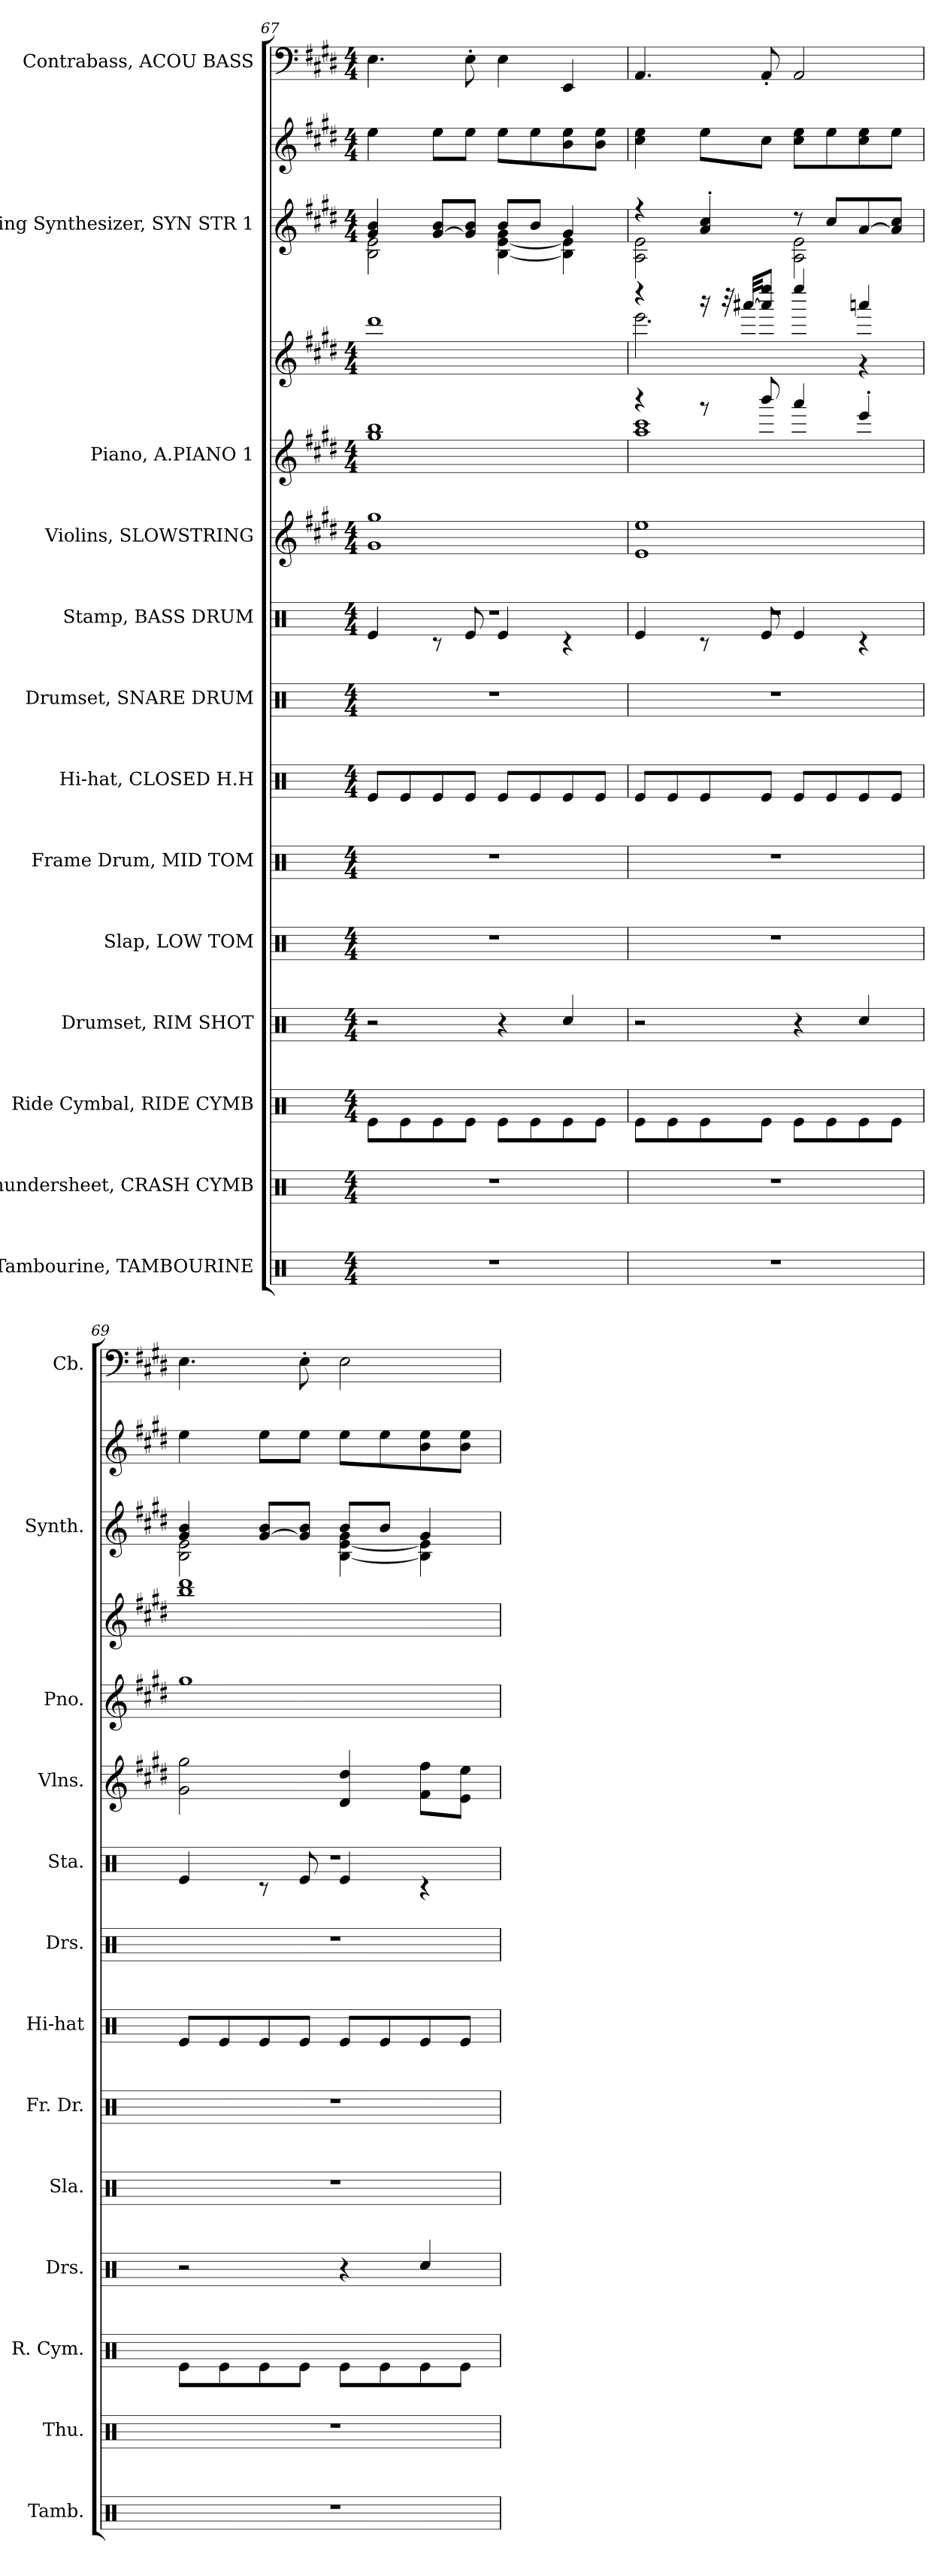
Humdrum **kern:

**kern	**kern	**kern	**kern	**kern	**kern	**kern	**kern	**kern	**kern	**kern	**kern	**kern	**kern	**kern
*part13	*part12	*part11	*part10	*part9	*part8	*part7	*part6	*part5	*part4	*part3	*part3	*part2	*part2	*part1
*staff15	*staff14	*staff13	*staff12	*staff11	*staff10	*staff9	*staff8	*staff7	*staff6	*staff5	*staff4	*staff3	*staff2	*staff1
*I"Tambourine, TAMBOURINE	*I"Thundersheet, CRASH CYMB	*I"Ride Cymbal, RIDE CYMB	*I"Drumset, RIM SHOT	*I"Slap, LOW TOM	*I"Frame Drum, MID TOM	*I"Hi-hat, CLOSED H.H	*I"Drumset, SNARE DRUM	*I"Stamp, BASS DRUM	*I"Violins, SLOWSTRING	*I"Piano, A.PIANO 1	*	*I"String Synthesizer, SYN STR 1	*	*I"Contrabass, ACOU BASS
*I'Tamb.	*I'Thu.	*I'R. Cym.	*I'Drs.	*I'Sla.	*I'Fr. Dr.	*I'Hi-hat	*I'Drs.	*I'Sta.	*I'Vlns.	*I'Pno.	*	*I'Synth.	*	*I'Cb.
*clefX	*clefX	*clefX	*clefX	*clefX	*clefX	*clefX	*clefX	*clefX	*clefG2	*clefG2	*clefG2	*clefG2	*clefG2	*clefF4
*	*	*	*	*	*	*	*	*	*	*	*	*	*	*ITrd7c12
*k[]	*k[]	*k[]	*k[]	*k[]	*k[]	*k[]	*k[]	*k[]	*k[f#c#g#d#]	*k[f#c#g#d#]	*k[f#c#g#d#]	*k[f#c#g#d#]	*k[f#c#g#d#]	*k[f#c#g#d#]
*M4/4	*M4/4	*M4/4	*M4/4	*M4/4	*M4/4	*M4/4	*M4/4	*M4/4	*M4/4	*M4/4	*M4/4	*M4/4	*M4/4	*M4/4
=67	=67	=67	=67	=67	=67	=67	=67	=67	=67	=67	=67	=67	=67	=67
*	*	*	*	*	*	*	*	*^	*	*	*	*^	*	*
1r	1r	8Re\L	2r	1r	1r	8Re/L	1r	1r	4Re/	1g# 1gg#	1gg# 1bb	1ddd#	4g#/ 4b/	2B\ 2e\	4ee\	4.EE\
.	.	8Re\	.	.	.	8Re/	.	.	.	.	.	.	.	.	.	.
.	.	8Re\	.	.	.	8Re/	.	.	8r	.	.	.	[8g#/ 8b/L	.	8ee\L	.
.	.	8Re\J	.	.	.	8Re/J	.	.	8Re/	.	.	.	8g#/] 8b/J	.	8ee\J	8EE'\
.	.	8Re\L	4r	.	.	8Re/L	.	.	4Re/	.	.	.	8b/L	[4B\ [4e\ 4g#\	8ee\L	4EE\
.	.	8Re\	.	.	.	8Re/	.	.	.	.	.	.	8b/J	.	8ee\	.
.	.	8Re\	4Rcc/	.	.	8Re/	.	.	4r	.	.	.	4g#/	4B\] 4e\]	8b\ 8ee\	4EEE/
.	.	8Re\J	.	.	.	8Re/J	.	.	.	.	.	.	.	.	8b\ 8ee\J	.
!!LO:PB:g=z
=68	=68	=68	=68	=68	=68	=68	=68	=68	=68	=68	=68	=68	=68	=68	=68	=68
*	*	*	*	*	*	*	*	*	*	*	*^	*^	*	*	*	*
1r	1r	8Re\L	2r	1r	1r	8Re/L	1r	1r	4Re/	1e 1ee	4r	1aa 1ccc#	4r	2.eee\	4r	2A\ 2e\	4cc#\ 4ee\	4.AAA/
.	.	8Re\	.	.	.	8Re/	.	.	.	.	.	.	.	.	.	.	.	.
.	.	8Re\	.	.	.	8Re/	.	.	8r	.	8r	.	16r	.	4a/' 4cc#/'	.	8ee\L	.
.	.	.	.	.	.	.	.	.	.	.	.	.	32r	.	.	.	.	.
.	.	.	.	.	.	.	.	.	.	.	.	.	[32aaa#X/KKL	.	.	.	.	.
.	.	8Re\J	.	.	.	8Re/J	.	.	8Re/	.	8bbb/	.	8aaa#/] 8eeee/J	.	.	.	8cc#\J	8AAA'/
.	.	8Re\L	4r	.	.	8Re/L	.	.	4Re/	.	4aaa/	.	4eeee/	.	8r	2A\ 2e\	8cc#\ 8ee\L	2AAA/
.	.	8Re\	.	.	.	8Re/	.	.	.	.	.	.	.	.	8cc#/L	.	8ee\	.
.	.	8Re\	4Rcc/	.	.	8Re/	.	.	4r	.	4eee'/	.	4aaan/	4r	[8a/	.	8cc#\ 8ee\	.
.	.	8Re\J	.	.	.	8Re/J	.	.	.	.	.	.	.	.	8a/] 8cc#/J	.	8ee\J	.
*	*	*	*	*	*	*	*	*	*	*	*v	*v	*	*	*	*	*	*
*	*	*	*	*	*	*	*	*	*	*	*	*v	*v	*	*	*	*
=69	=69	=69	=69	=69	=69	=69	=69	=69	=69	=69	=69	=69	=69	=69	=69	=69
1r	1r	8Re\L	2r	1r	1r	8Re/L	1r	1r	4Re/	2g#\ 2gg#\	1gg#	1bb 1ddd#	4g#/ 4b/	2B\ 2e\	4ee\	4.EE\
.	.	8Re\	.	.	.	8Re/	.	.	.	.	.	.	.	.	.	.
.	.	8Re\	.	.	.	8Re/	.	.	8r	.	.	.	[8g#/ 8b/L	.	8ee\L	.
.	.	8Re\J	.	.	.	8Re/J	.	.	8Re/	.	.	.	8g#/] 8b/J	.	8ee\J	8EE'\
.	.	8Re\L	4r	.	.	8Re/L	.	.	4Re/	4d#/ 4dd#/	.	.	8b/L	[4B\ [4e\ 4g#\	8ee\L	2EE\
.	.	8Re\	.	.	.	8Re/	.	.	.	.	.	.	8b/J	.	8ee\	.
.	.	8Re\	4Rcc/	.	.	8Re/	.	.	4r	8f#\ 8ff#\L	.	.	4g#/	4B\] 4e\]	8b\ 8ee\	.
.	.	8Re\J	.	.	.	8Re/J	.	.	.	8e\ 8ee\J	.	.	.	.	8b\ 8ee\J	.
*	*	*	*	*	*	*	*	*v	*v	*	*	*	*v	*v	*	*
=	=	=	=	=	=	=	=	=	=	=	=	=	=	=
*-	*-	*-	*-	*-	*-	*-	*-	*-	*-	*-	*-	*-	*-	*-
